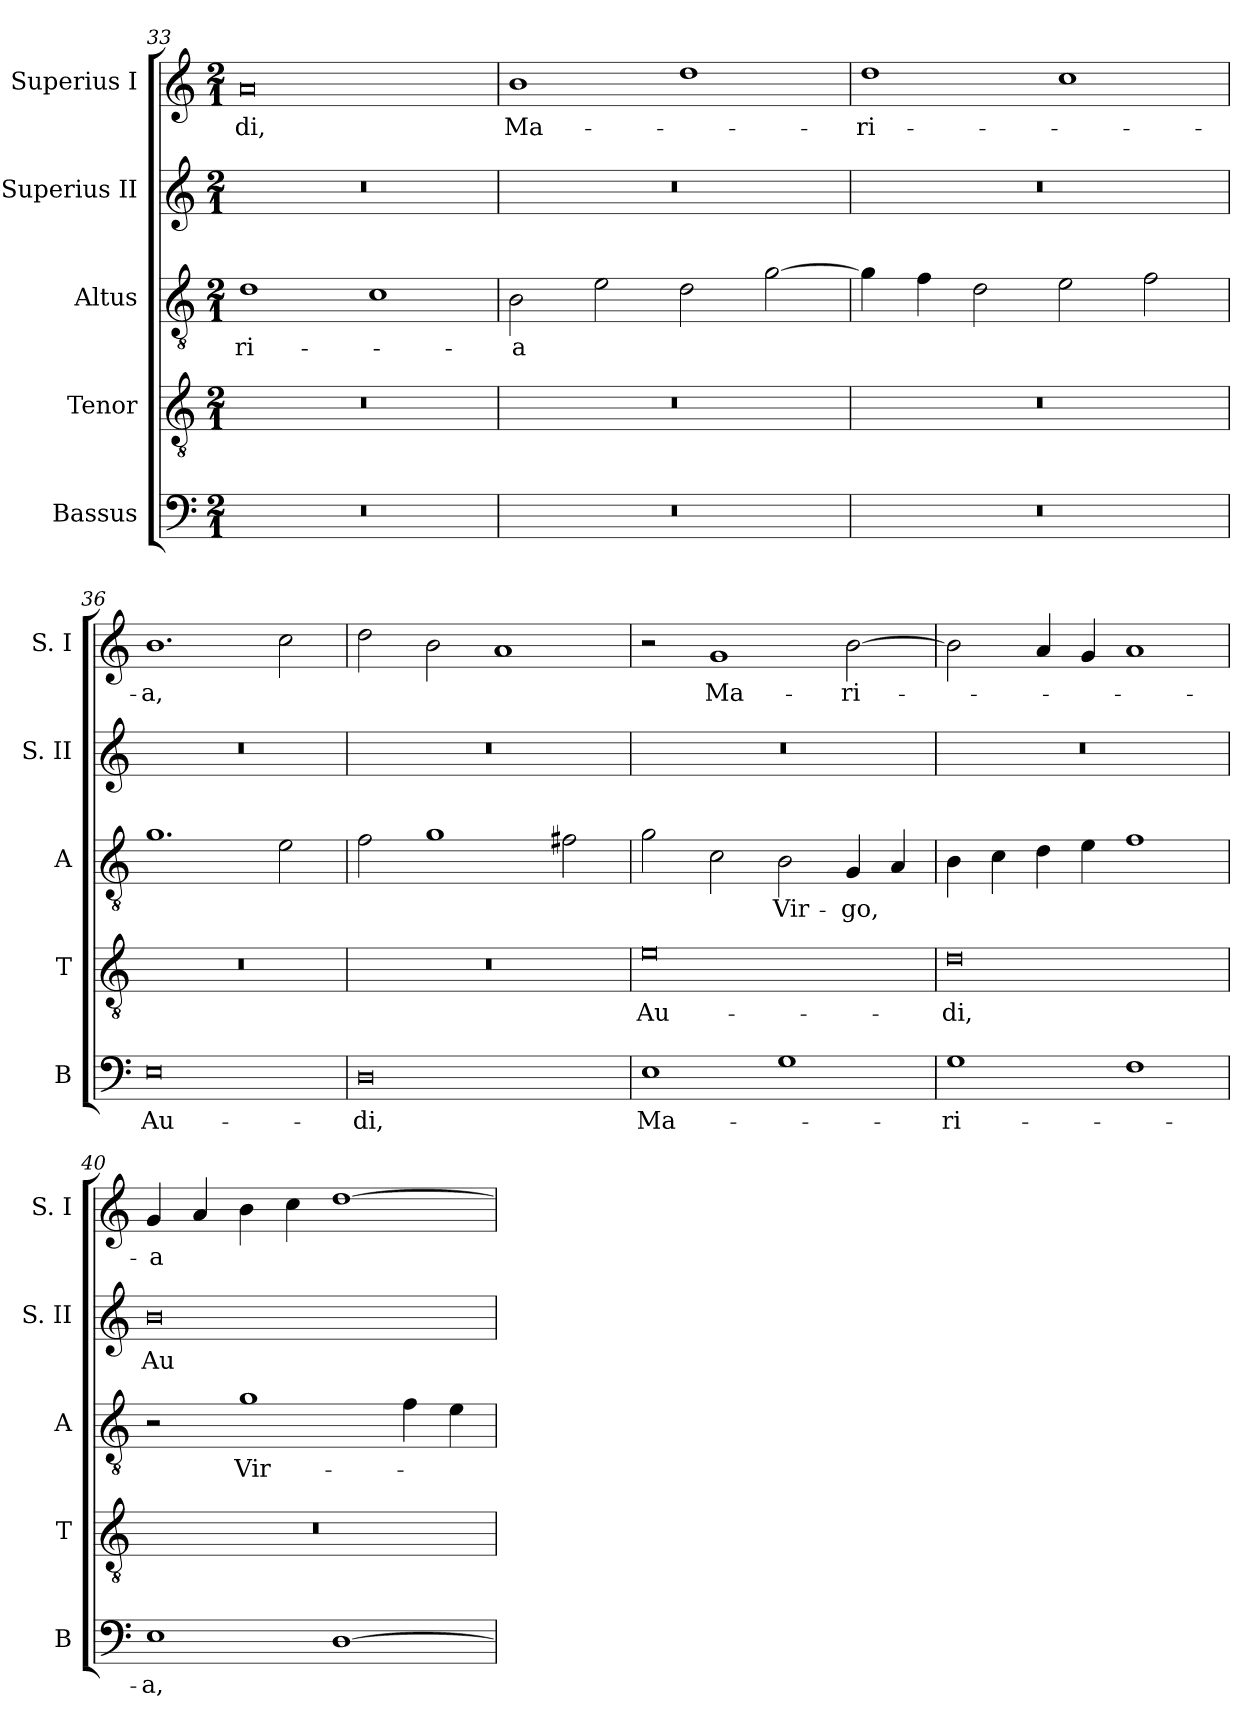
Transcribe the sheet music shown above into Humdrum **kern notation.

**kern	**text	**kern	**text	**kern	**text	**kern	**text	**kern	**text
*part5	*part5	*part4	*part4	*part3	*part3	*part2	*part2	*part1	*part1
*staff5	*staff5	*staff4	*staff4	*staff3	*staff3	*staff2	*staff2	*staff1	*staff1
*I"Bassus	*	*I"Tenor	*	*I"Altus	*	*I"Superius II	*	*I"Superius I	*
*I'B	*	*I'T	*	*I'A	*	*I'S. II	*	*I'S. I	*
*clefF4	*	*clefGv2	*	*clefGv2	*	*clefG2	*	*clefG2	*
*k[]	*	*k[]	*	*k[]	*	*k[]	*	*k[]	*
*C:	*	*C:	*	*C:	*	*C:	*	*C:	*
*M2/1	*	*M2/1	*	*M2/1	*	*M2/1	*	*M2/1	*
=33	=33	=33	=33	=33	=33	=33	=33	=33	=33
0r	.	0r	.	1d	-ri-	0r	.	0a	-di,
.	.	.	.	1c	.	.	.	.	.
=34	=34	=34	=34	=34	=34	=34	=34	=34	=34
0r	.	0r	.	2B	-a	0r	.	1b	Ma-
.	.	.	.	2e	.	.	.	.	.
.	.	.	.	2d	.	.	.	1dd	.
.	.	.	.	[2g	.	.	.	.	.
=35	=35	=35	=35	=35	=35	=35	=35	=35	=35
0r	.	0r	.	4g]	.	0r	.	1dd	-ri-
.	.	.	.	4f	.	.	.	.	.
.	.	.	.	2d	.	.	.	.	.
.	.	.	.	2e	.	.	.	1cc	.
.	.	.	.	2f	.	.	.	.	.
=36	=36	=36	=36	=36	=36	=36	=36	=36	=36
0E	Au-	0r	.	1.g	.	0r	.	1.b	-a,
.	.	.	.	2e	.	.	.	2cc	.
=37	=37	=37	=37	=37	=37	=37	=37	=37	=37
0D	-di,	0r	.	2f	.	0r	.	2dd	.
.	.	.	.	1g	.	.	.	2b	.
.	.	.	.	.	.	.	.	1a	.
.	.	.	.	2f#X	.	.	.	.	.
=38	=38	=38	=38	=38	=38	=38	=38	=38	=38
1E	Ma-	0e	Au-	2g	.	0r	.	2r	.
.	.	.	.	2c	.	.	.	1g	Ma-
1G	.	.	.	2B	Vir-	.	.	.	.
.	.	.	.	4G	-go,	.	.	[2b	-ri-
.	.	.	.	4A	.	.	.	.	.
=39	=39	=39	=39	=39	=39	=39	=39	=39	=39
1G	-ri-	0d	-di,	4B	.	0r	.	2b]	.
.	.	.	.	4c	.	.	.	.	.
.	.	.	.	4d	.	.	.	4a	.
.	.	.	.	4e	.	.	.	4g	.
1F	.	.	.	1f	.	.	.	1a	.
=40	=40	=40	=40	=40	=40	=40	=40	=40	=40
1E	-a,	0r	.	2r	.	0b	Au-	4g	-a
.	.	.	.	.	.	.	.	4a	.
.	.	.	.	1g	Vir-	.	.	4b	.
.	.	.	.	.	.	.	.	4cc	.
[1D	.	.	.	.	.	.	.	[1dd	.
.	.	.	.	4f	.	.	.	.	.
.	.	.	.	4e	.	.	.	.	.
=	=	=	=	=	=	=	=	=	=
*-	*-	*-	*-	*-	*-	*-	*-	*-	*-
